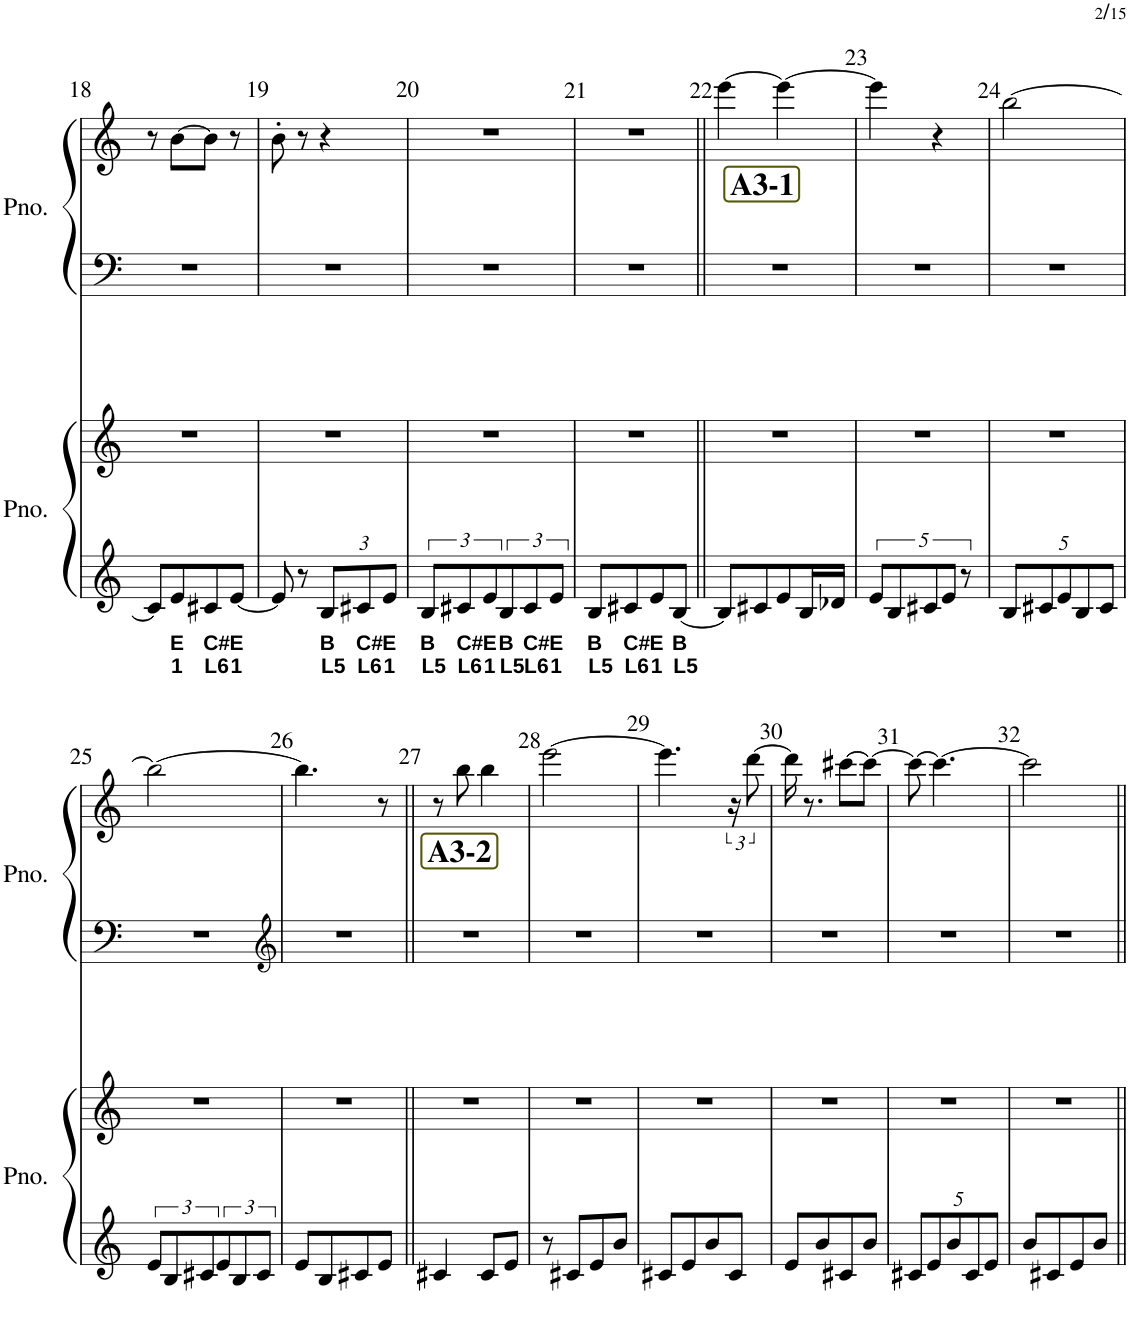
**kern	**text	**text	**kern	**kern	**kern
*part2	*part2	*part2	*part2	*part1	*part1
*staff4	*staff4	*staff4	*staff3	*staff2	*staff1
*I"ピアノ	*	*	*	*I"ピアノ	*
!!LO:PB:g=z
*clefG2	*	*	*clefG2	*clefF4	*clefG2
*k[]	*	*	*k[]	*k[]	*k[]
*M4/8	*	*	*M4/8	*M4/8	*M4/8
=18	=18	=18	=18	=18	=18
8c#/L]	.	.	2r	2r	8r
!	!LO:LY:b	!LO:LY:b	!	!	!
8e/	E	1	.	.	[8b\L
!	!LO:LY:b	!LO:LY:b	!	!	!
8c#X/	C#	L6	.	.	8b\J]
!	!LO:LY:b	!LO:LY:b	!	!	!
[8e/J	E	1	.	.	8r
=19	=19	=19	=19	=19	=19
8e/]	.	.	2r	2r	8b'\
8r	.	.	.	.	8r
*Xbrackettup	*	*	*	*	*
!	!LO:LY:b	!LO:LY:b	!	!	!
12B/L	B	L5	.	.	4r
!	!LO:LY:b	!LO:LY:b	!	!	!
12c#X/	C#	L6	.	.	.
!	!LO:LY:b	!LO:LY:b	!	!	!
12e/J	E	1	.	.	.
=20	=20	=20	=20	=20	=20
*brackettup	*	*	*	*	*
!	!LO:LY:b	!LO:LY:b	!	!	!
12B/L	B	L5	2r	2r	2r
!	!LO:LY:b	!LO:LY:b	!	!	!
12c#X/	C#	L6	.	.	.
!	!LO:LY:b	!LO:LY:b	!	!	!
12e/	E	1	.	.	.
!	!LO:LY:b	!LO:LY:b	!	!	!
12B/	B	L5	.	.	.
!	!LO:LY:b	!LO:LY:b	!	!	!
12c#/	C#	L6	.	.	.
!	!LO:LY:b	!LO:LY:b	!	!	!
12e/J	E	1	.	.	.
=21	=21	=21	=21	=21	=21
!	!LO:LY:b	!LO:LY:b	!	!	!
8B/L	B	L5	2r	2r	2r
!	!LO:LY:b	!LO:LY:b	!	!	!
8c#X/	C#	L6	.	.	.
!	!LO:LY:b	!LO:LY:b	!	!	!
8e/	E	1	.	.	.
!	!LO:LY:b	!LO:LY:b	!	!	!
[8B/J	B	L5	.	.	.
!!LO:REH:place=s1:b:B:cj:fs=15:t=A3-1
=22||	=22||	=22||	=22||	=22||	=22||
8B/L]	.	.	2r	2r	[4eee\
8c#X/	.	.	.	.	.
8e/	.	.	.	.	4eee\_
16B/L	.	.	.	.	.
16d-X/JJ	.	.	.	.	.
=23	=23	=23	=23	=23	=23
10e/L	.	.	2r	2r	4eee\]
10B/	.	.	.	.	.
10c#X/	.	.	.	.	.
.	.	.	.	.	4r
10e/J	.	.	.	.	.
10r	.	.	.	.	.
=24	=24	=24	=24	=24	=24
*Xbrackettup	*	*	*	*	*
10B/L	.	.	2r	2r	[2bb\
10c#X/	.	.	.	.	.
10e/	.	.	.	.	.
10B/	.	.	.	.	.
10c#/J	.	.	.	.	.
!!LO:LB:g=z
=25	=25	=25	=25	=25	=25
*brackettup	*	*	*	*	*
12e/L	.	.	2r	2r	2bb\_
12B/	.	.	.	.	.
12c#X/	.	.	.	.	.
12e/	.	.	.	.	.
12B/	.	.	.	.	.
12c#/J	.	.	.	.	.
=26	=26	=26	=26	=26	=26
*	*	*	*	*clefG2	*
8e/L	.	.	2r	2r	4.bb\]
8B/	.	.	.	.	.
8c#X/	.	.	.	.	.
8e/J	.	.	.	.	8r
!!LO:REH:place=s1:b:B:cj:fs=15:t=A3-2
=27||	=27||	=27||	=27||	=27||	=27||
4c#X/	.	.	2r	2r	8r
.	.	.	.	.	8bb\
8c#/L	.	.	.	.	4bb\
8e/J	.	.	.	.	.
=28	=28	=28	=28	=28	=28
8r	.	.	2r	2r	[2eee\
8c#X/L	.	.	.	.	.
8e/	.	.	.	.	.
8b/J	.	.	.	.	.
=29	=29	=29	=29	=29	=29
8c#X/L	.	.	2r	2r	4.eee\]
8e/	.	.	.	.	.
8b/	.	.	.	.	.
8c#/J	.	.	.	.	24r
.	.	.	.	.	[12ddd\
=30	=30	=30	=30	=30	=30
8e/L	.	.	2r	2r	16ddd\]
.	.	.	.	.	8.r
8b/	.	.	.	.	.
8c#X/	.	.	.	.	[8ccc#X\L
8b/J	.	.	.	.	8ccc#\J_
=31	=31	=31	=31	=31	=31
*Xbrackettup	*	*	*	*	*
10c#X/L	.	.	2r	2r	8ccc#\_
10e/	.	.	.	.	.
.	.	.	.	.	4.ccc#\_
10b/	.	.	.	.	.
10c#/	.	.	.	.	.
10e/J	.	.	.	.	.
=32	=32	=32	=32	=32	=32
8b/L	.	.	2r	2r	2ccc#\]
8c#X/	.	.	.	.	.
8e/	.	.	.	.	.
8b/J	.	.	.	.	.
=||	=||	=||	=||	=||	=||
*-	*-	*-	*-	*-	*-
